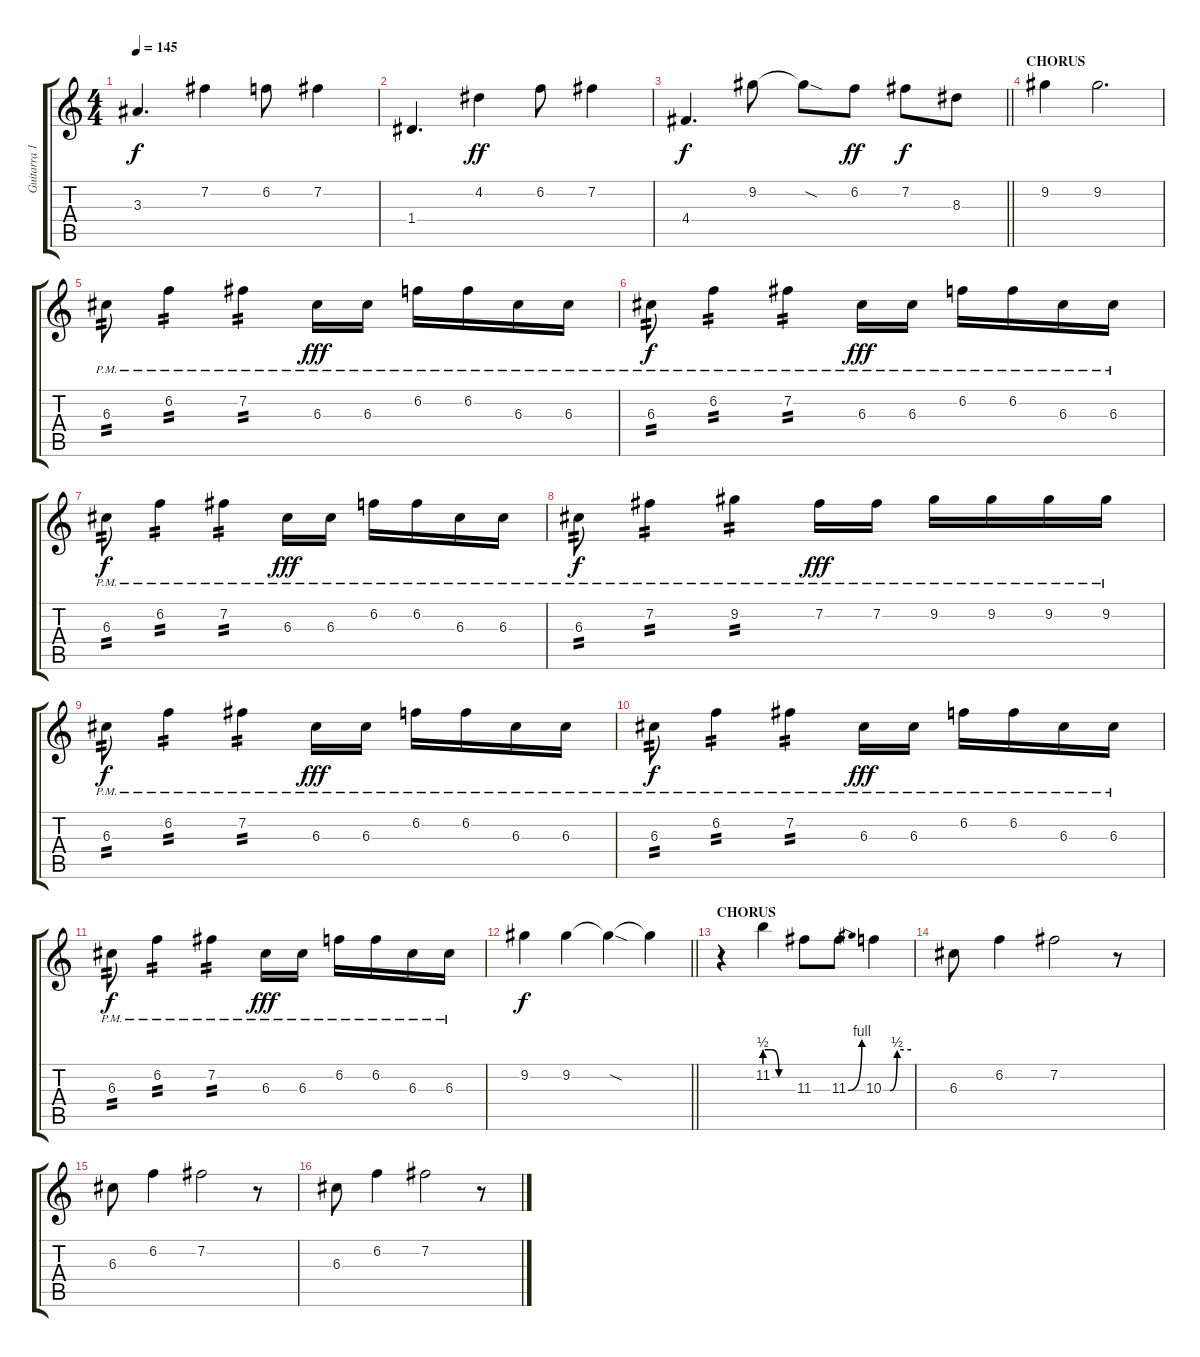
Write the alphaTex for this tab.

\track ("Guitarra 1" "Guitarra 1") {instrument overdrivenguitar}
\staff {score tabs}
\tuning (E4 B3 G3 D3 A2 E2) {hide}
\ts (4 4)
\tempo 145
\clef g2
\ks c
3.3.4{d dy f} 7.2.4 6.2.8 7.2.4 |
1.4.4{d} 4.2.4{dy ff} 6.2.8 7.2.4 |
\barLineRight lightlight
4.4.4{d dy f} 9.2.8 9.2{sod t}.8 6.2.8{dy ff} 7.2.8{dy f} 8.3.8 |
\section ("" "CHORUS")
9.2.4 9.2.2{d} |
6.3{pm}.8{tp 2} 6.2{pm}.4{tp 2} 7.2{pm}.4{tp 2} 6.3{pm}.16{dy fff} 6.3{pm}.16 6.2{pm}.16 6.2{pm}.16 6.3{pm}.16 6.3{pm}.16 |
6.3{pm}.8{tp 2 dy f} 6.2{pm}.4{tp 2} 7.2{pm}.4{tp 2} 6.3{pm}.16{dy fff} 6.3{pm}.16 6.2{pm}.16 6.2{pm}.16 6.3{pm}.16 6.3{pm}.16 |
6.3{pm}.8{tp 2 dy f} 6.2{pm}.4{tp 2} 7.2{pm}.4{tp 2} 6.3{pm}.16{dy fff} 6.3{pm}.16 6.2{pm}.16 6.2{pm}.16 6.3{pm}.16 6.3{pm}.16 |
6.3{pm}.8{tp 2 dy f} 7.2{pm}.4{tp 2} 9.2{pm}.4{tp 2} 7.2{pm}.16{dy fff} 7.2{pm}.16 9.2{pm}.16 9.2{pm}.16 9.2{pm}.16 9.2{pm}.16 |
6.3{pm}.8{tp 2 dy f} 6.2{pm}.4{tp 2} 7.2{pm}.4{tp 2} 6.3{pm}.16{dy fff} 6.3{pm}.16 6.2{pm}.16 6.2{pm}.16 6.3{pm}.16 6.3{pm}.16 |
6.3{pm}.8{tp 2 dy f} 6.2{pm}.4{tp 2} 7.2{pm}.4{tp 2} 6.3{pm}.16{dy fff} 6.3{pm}.16 6.2{pm}.16 6.2{pm}.16 6.3{pm}.16 6.3{pm}.16 |
6.3{pm}.8{tp 2 dy f} 6.2{pm}.4{tp 2} 7.2{pm}.4{tp 2} 6.3{pm}.16{dy fff} 6.3{pm}.16 6.2{pm}.16 6.2{pm}.16 6.3{pm}.16 6.3{pm}.16 |
\barLineRight lightlight
9.2.4{dy f} 9.2.4 9.2{sod t}.4 9.2{t}.4 |
\section ("" "CHORUS")
r.4 11.2{be (custom 0 2 15 2 30 0 60 0)}.4 11.3.8 11.3{be (bend 0 0 60 4)}.8 10.3{be (custom 0 0 15 0 30 2 60 2)}.4 |
6.3.8 6.2.4 7.2.2 r.8 |
6.3.8 6.2.4 7.2.2 r.8 |
6.3.8 6.2.4 7.2.2 r.8
